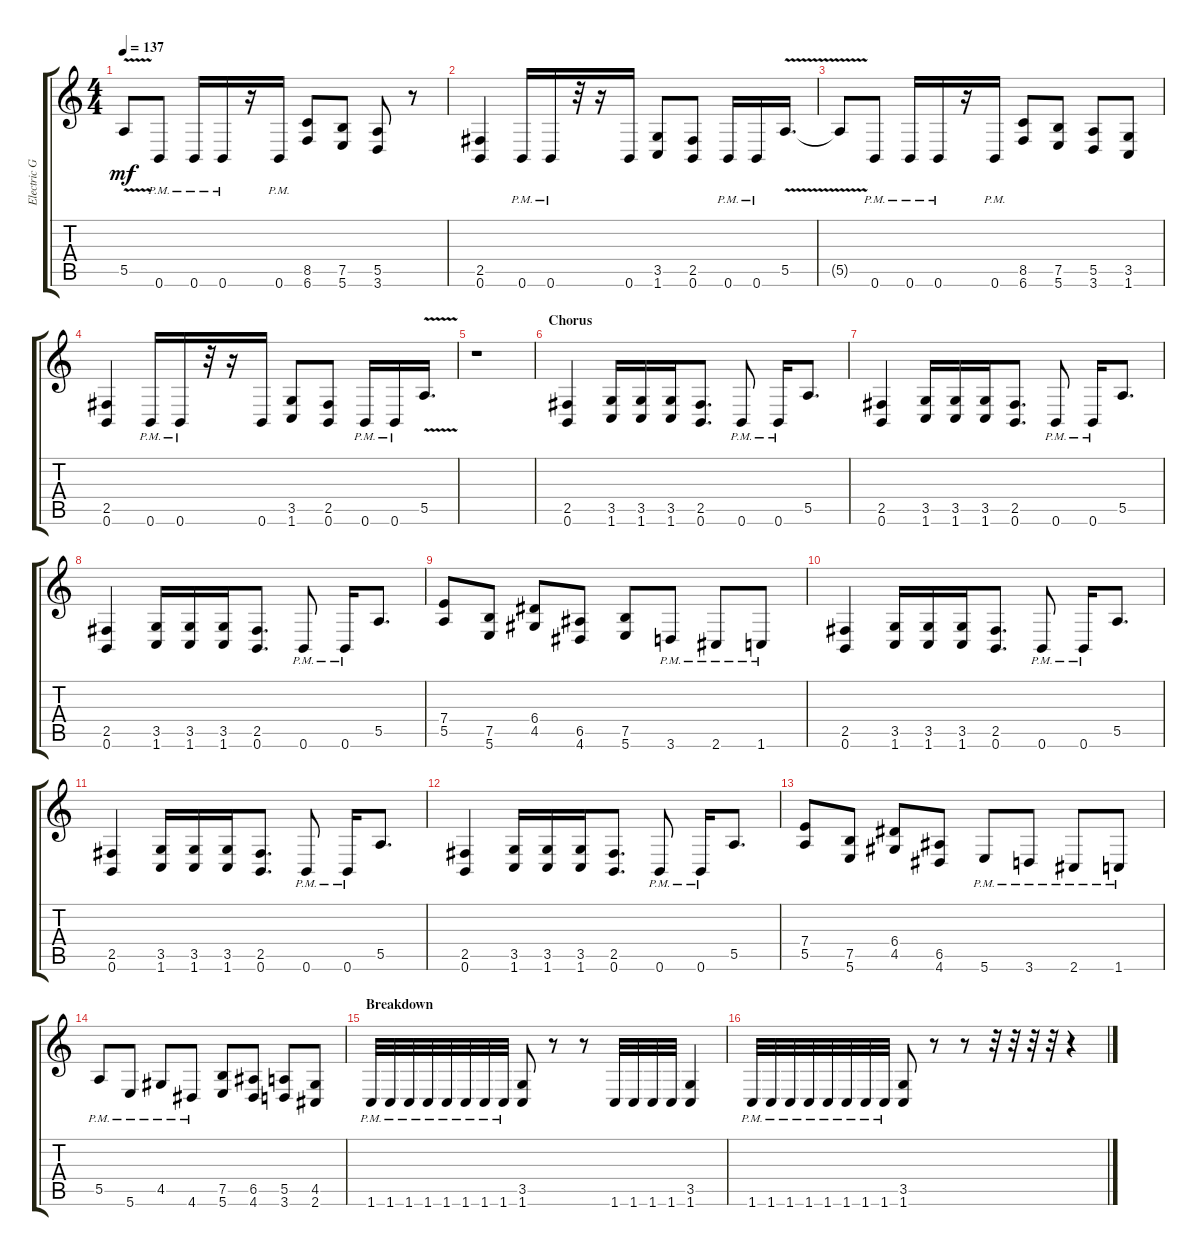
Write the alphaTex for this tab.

\track ("Electric Guitar" "Electric G") {instrument distortionguitar}
\staff {score tabs}
\tuning (B3 Gb3 D3 A2 E2 B1) {hide}
\ts (4 4)
\tempo 137
\clef g2
\ks c
5.5{v t}.8{dy mf} 0.6{pm}.8 0.6{pm}.16 0.6{pm}.16 r.16 0.6{pm}.16 (8.5 6.6).8 (7.5 5.6).8 (5.5 3.6).8 r.8 |
(2.5 0.6).4 0.6{pm}.16 0.6{pm}.16 r.32 r.16 0.6.16 (3.5 1.6).8 (2.5 0.6).8 0.6{pm}.16 0.6{pm}.16 5.5{v}.16{d} |
5.5{v t}.8 0.6{pm}.8 0.6{pm}.16 0.6{pm}.16 r.16 0.6{pm}.16 (8.5 6.6).8 (7.5 5.6).8 (5.5 3.6).8 (3.5 1.6).8 |
(2.5 0.6).4 0.6{pm}.16 0.6{pm}.16 r.32 r.16 0.6.16 (3.5 1.6).8 (2.5 0.6).8 0.6{pm}.16 0.6{pm}.16 5.5{v}.16{d} |
r.1 |
\section ("" "Chorus")
(2.5 0.6).4 (3.5 1.6).16 (3.5 1.6).16 (3.5 1.6).16 (2.5 0.6).8{d} 0.6{pm}.8 0.6{pm}.16 5.5.8{d} |
(2.5 0.6).4 (3.5 1.6).16 (3.5 1.6).16 (3.5 1.6).16 (2.5 0.6).8{d} 0.6{pm}.8 0.6{pm}.16 5.5.8{d} |
(2.5 0.6).4 (3.5 1.6).16 (3.5 1.6).16 (3.5 1.6).16 (2.5 0.6).8{d} 0.6{pm}.8 0.6{pm}.16 5.5.8{d} |
(7.4 5.5).8 (7.5 5.6).8 (6.4 4.5).8 (6.5 4.6).8 (7.5 5.6).8 3.6{pm}.8 2.6{pm}.8 1.6{pm}.8 |
(2.5 0.6).4 (3.5 1.6).16 (3.5 1.6).16 (3.5 1.6).16 (2.5 0.6).8{d} 0.6{pm}.8 0.6{pm}.16 5.5.8{d} |
(2.5 0.6).4 (3.5 1.6).16 (3.5 1.6).16 (3.5 1.6).16 (2.5 0.6).8{d} 0.6{pm}.8 0.6{pm}.16 5.5.8{d} |
(2.5 0.6).4 (3.5 1.6).16 (3.5 1.6).16 (3.5 1.6).16 (2.5 0.6).8{d} 0.6{pm}.8 0.6{pm}.16 5.5.8{d} |
(7.4 5.5).8 (7.5 5.6).8 (6.4 4.5).8 (6.5 4.6).8 5.6{pm}.8 3.6{pm}.8 2.6{pm}.8 1.6{pm}.8 |
5.5{pm}.8 5.6{pm}.8 4.5{pm}.8 4.6{pm}.8 (7.5 5.6).8 (6.5 4.6).8 (5.5 3.6).8 (4.5 2.6).8 |
\section ("" "Breakdown")
1.6{pm}.32 1.6{pm}.32 1.6{pm}.32 1.6{pm}.32 1.6{pm}.32 1.6{pm}.32 1.6{pm}.32 1.6{pm}.32 (3.5 1.6).8 r.8 r.8 1.6.32 1.6.32 1.6.32 1.6.32 (3.5 1.6).4 |
1.6{pm}.32 1.6{pm}.32 1.6{pm}.32 1.6{pm}.32 1.6{pm}.32 1.6{pm}.32 1.6{pm}.32 1.6{pm}.32 (3.5 1.6).8 r.8 r.8 r.32 r.32 r.32 r.32 r.4
